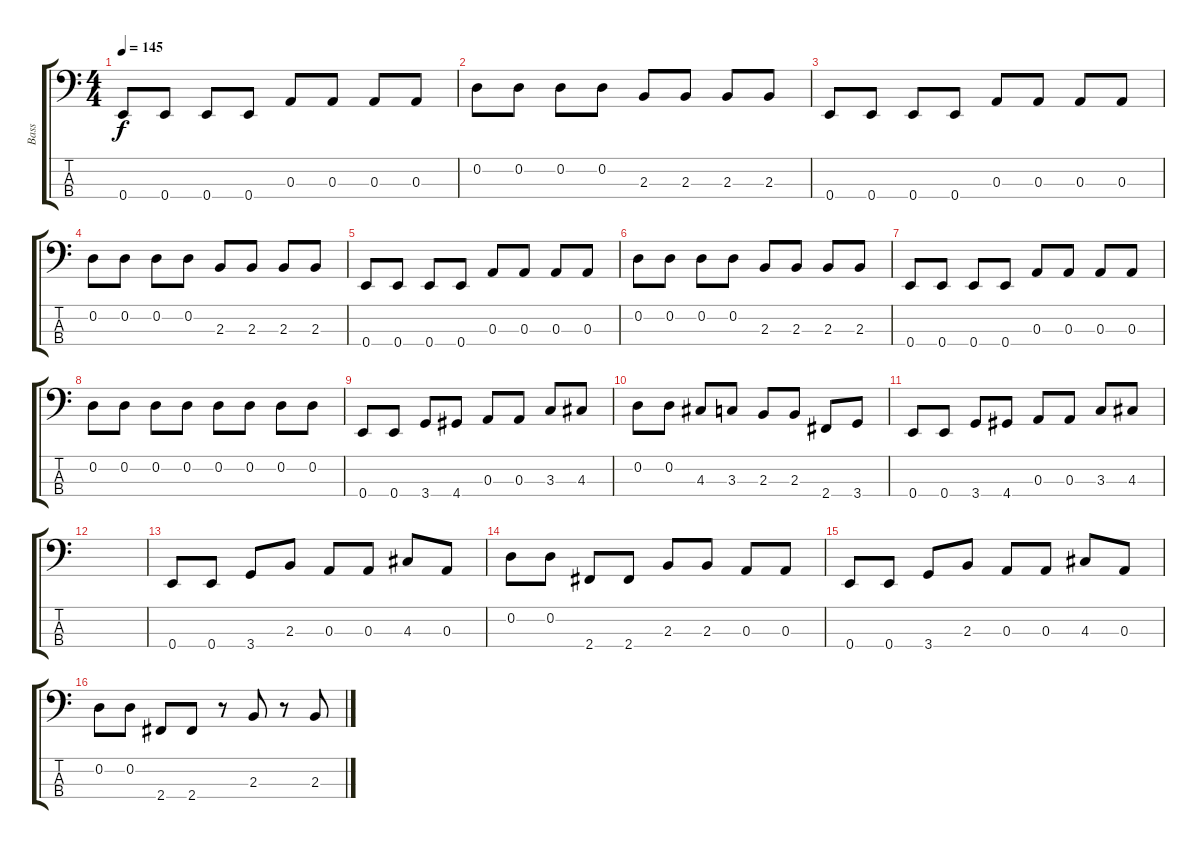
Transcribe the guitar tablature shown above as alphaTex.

\track ("Bass" "Bass") {instrument electricbassfinger}
\staff {score tabs}
\tuning (G2 D2 A1 E1) {hide}
\ts (4 4)
\tempo 145
\clef f4
\ks c
0.4.8{dy f} 0.4.8 0.4.8 0.4.8 0.3.8 0.3.8 0.3.8 0.3.8 |
0.2.8 0.2.8 0.2.8 0.2.8 2.3.8 2.3.8 2.3.8 2.3.8 |
0.4.8 0.4.8 0.4.8 0.4.8 0.3.8 0.3.8 0.3.8 0.3.8 |
0.2.8 0.2.8 0.2.8 0.2.8 2.3.8 2.3.8 2.3.8 2.3.8 |
0.4.8 0.4.8 0.4.8 0.4.8 0.3.8 0.3.8 0.3.8 0.3.8 |
0.2.8 0.2.8 0.2.8 0.2.8 2.3.8 2.3.8 2.3.8 2.3.8 |
0.4.8 0.4.8 0.4.8 0.4.8 0.3.8 0.3.8 0.3.8 0.3.8 |
0.2.8 0.2.8 0.2.8 0.2.8 0.2.8 0.2.8 0.2.8 0.2.8 |
0.4.8 0.4.8 3.4.8 4.4.8 0.3.8 0.3.8 3.3.8 4.3.8 |
0.2.8 0.2.8 4.3.8 3.3.8 2.3.8 2.3.8 2.4.8 3.4.8 |
0.4.8 0.4.8 3.4.8 4.4.8 0.3.8 0.3.8 3.3.8 4.3.8 |
|
0.4.8 0.4.8 3.4.8 2.3.8 0.3.8 0.3.8 4.3.8 0.3.8 |
0.2.8 0.2.8 2.4.8 2.4.8 2.3.8 2.3.8 0.3.8 0.3.8 |
0.4.8 0.4.8 3.4.8 2.3.8 0.3.8 0.3.8 4.3.8 0.3.8 |
0.2.8 0.2.8 2.4.8 2.4.8 r.8 2.3.8 r.8 2.3.8
